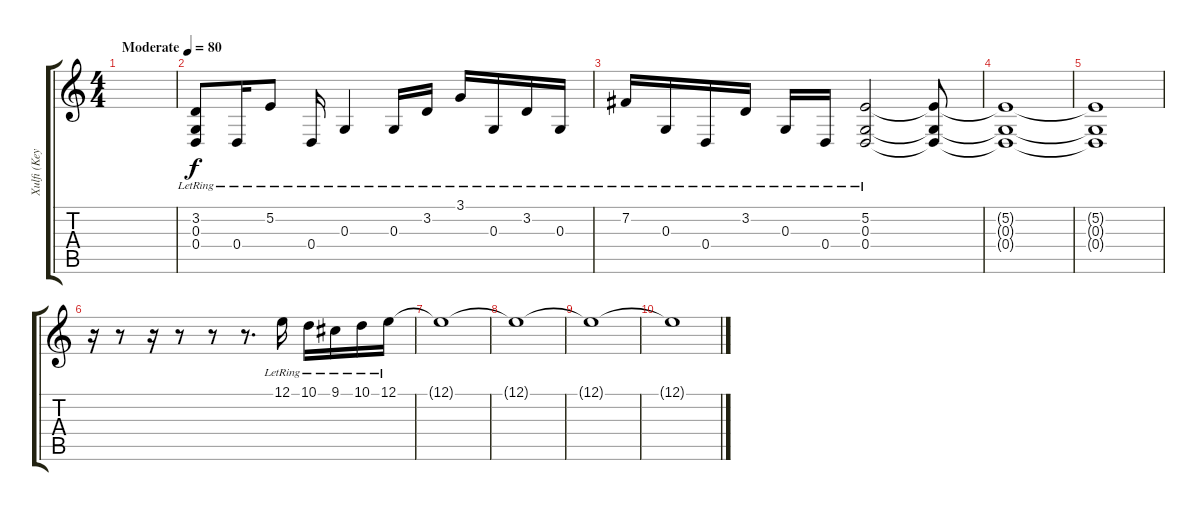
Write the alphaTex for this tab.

\track ("Xulfi (Keyboards)" "Xulfi (Key") {instrument acousticgrandpiano}
\staff {score tabs}
\tuning (E4 B3 G3 D3 A2 E2) {hide}
\ts (4 4)
\tempo (80 "Moderate")
\clef g2
\ks c
|
(3.2{lr} 0.3{lr} 0.4{lr}).8 0.4{lr}.16 5.2{lr}.8 0.4{lr}.16 0.3{lr}.4 0.3{lr}.16 3.2{lr}.16 3.1{lr}.16 0.3{lr}.16 3.2{lr}.16 0.3{lr}.16 |
7.2{lr}.16 0.3{lr}.16 0.4{lr}.16 3.2{lr}.16 0.3{lr}.16 0.4{lr}.16 (5.2{lr} 0.3 0.4).2 (5.2{t} 0.3{t} 0.4{t}).8 |
(5.2{t} 0.3{t} 0.4{t}).1 |
(5.2{t} 0.3{t} 0.4{t}).1 |
r.16 r.8 r.16 r.8 r.8 r.8{d} 12.1{lr}.16 10.1{lr}.16 9.1{lr}.16 10.1{lr}.16 12.1{lr}.16 |
12.1{t}.1 |
12.1{t}.1 |
12.1{t}.1 |
12.1{t}.1
